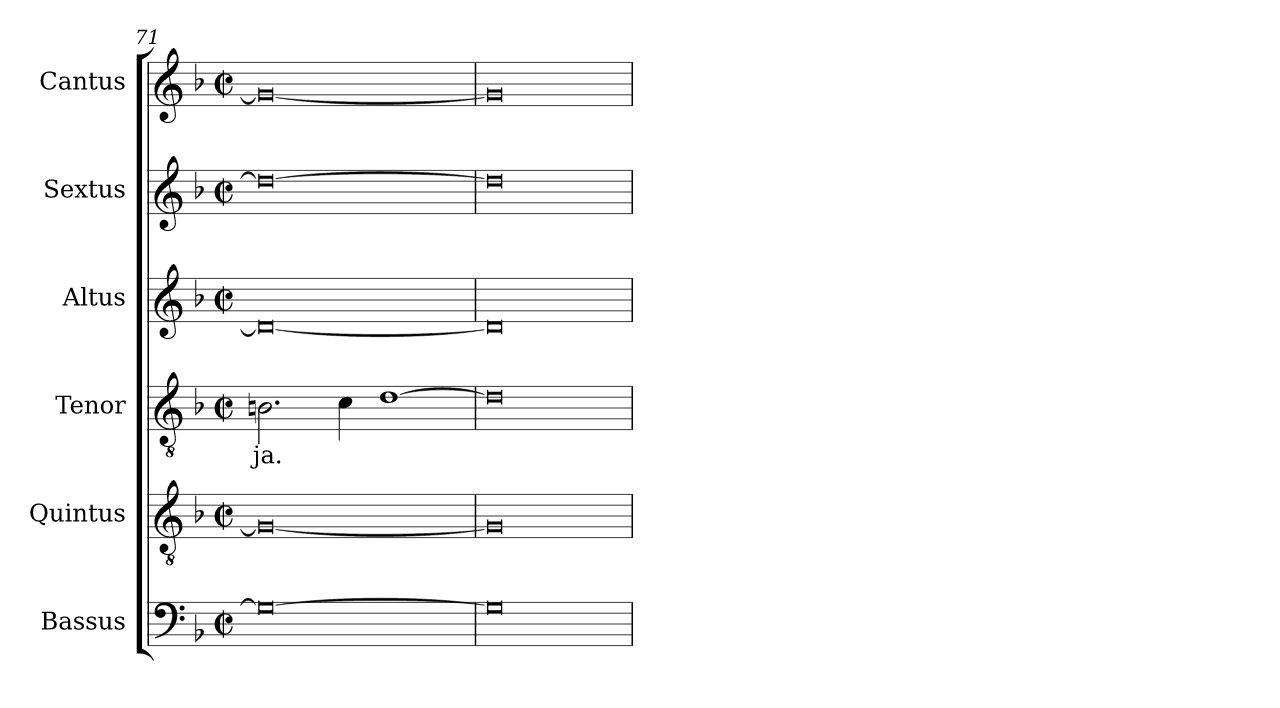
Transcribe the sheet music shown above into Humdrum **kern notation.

**kern	**kern	**kern	**text	**kern	**kern	**kern
*part6	*part5	*part4	*part4	*part3	*part2	*part1
*staff6	*staff5	*staff4	*staff4	*staff3	*staff2	*staff1
*I"Bassus	*I"Quintus	*I"Tenor	*	*I"Altus	*I"Sextus	*I"Cantus
*clefF4	*clefGv2	*clefGv2	*	*clefG2	*clefG2	*clefG2
*k[b-]	*k[b-]	*k[b-]	*	*k[b-]	*k[b-]	*k[b-]
*F:	*F:	*F:	*	*F:	*F:	*F:
*M2/2	*M2/2	*M2/2	*	*M2/2	*M2/2	*M2/2
*met(c|)	*met(c|)	*met(c|)	*	*met(c|)	*met(c|)	*met(c|)
=71	=71	=71	=71	=71	=71	=71
!	!	!	!LO:LY:b:cj	!	!	!
0G_>	0G_<	2.Bn\	ja.	0d_<	0dd_>	0g_<
.	.	4c\	.	.	.	.
.	.	[>1d	.	.	.	.
=72	=72	=72	=72	=72	=72	=72
0G]	0G]	0d]	.	0d]	0dd]	0g]
=	=	=	=!	=	=	=!
*-	*-	*-	*-	*-	*-	*-
